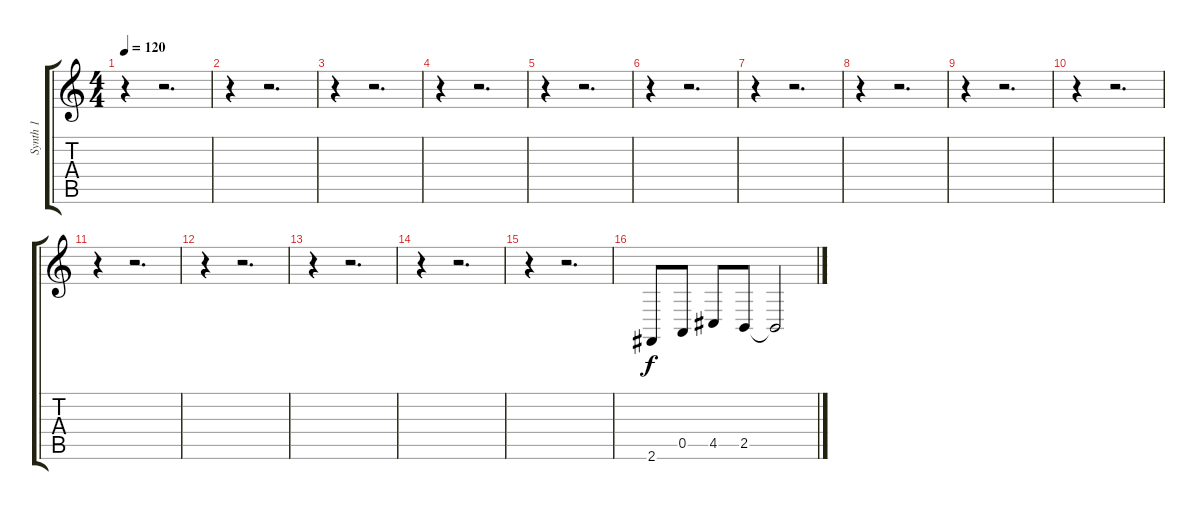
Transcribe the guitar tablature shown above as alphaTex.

\track ("Synth 1" "Synth 1") {instrument lead1square}
\staff {score tabs}
\tuning (E4 B3 G3 D3 A2 E2) {hide}
\ts (4 4)
\tempo 120
\clef g2
\ks c
r.4{dy f} r.2{d} |
r.4 r.2{d} |
r.4 r.2{d} |
r.4 r.2{d} |
r.4 r.2{d} |
r.4 r.2{d} |
r.4 r.2{d} |
r.4 r.2{d} |
r.4 r.2{d} |
r.4 r.2{d} |
r.4 r.2{d} |
r.4 r.2{d} |
r.4 r.2{d} |
r.4 r.2{d} |
r.4 r.2{d} |
2.6.8 0.5.8 4.5.8 2.5.8 2.5{t}.2
